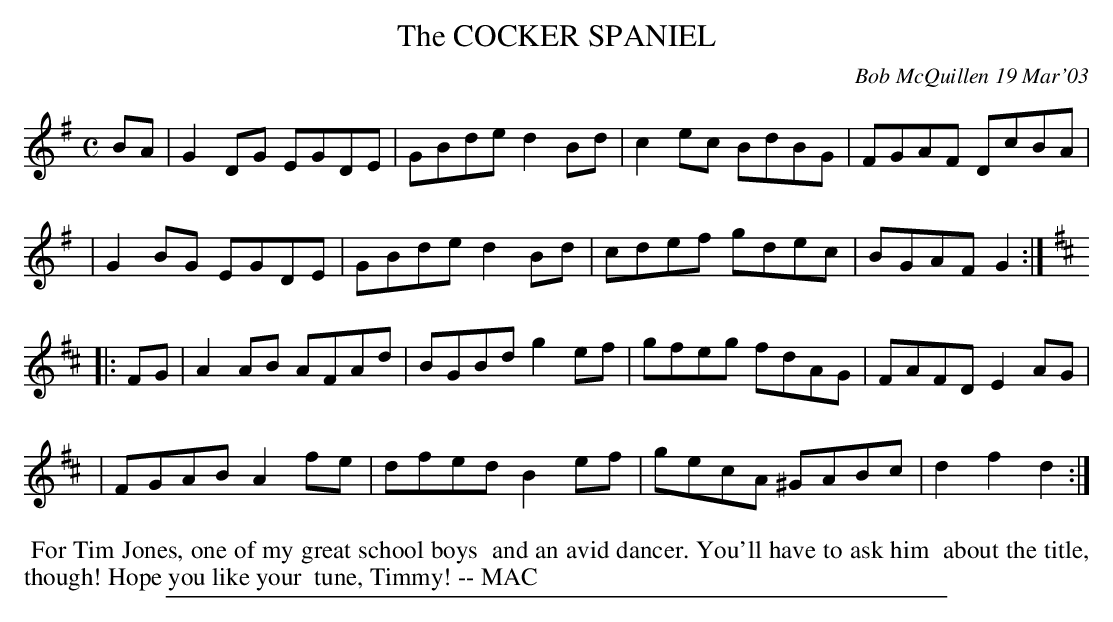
X:1
T: The COCKER SPANIEL
C: Bob McQuillen 19 Mar'03
M: C
L: 1/8
K: G
BA \
| G2DG EGDE | GBde d2Bd | c2ec BdBG | FGAF DcBA |
| G2BG EGDE | GBde d2Bd | cdef gdec | BGAF G2 :|[K:D]
|: FG \
| A2AB AFAd | BGBd g2ef | gfeg fdAG | FAFD E2AG |
| FGAB A2fe | dfed B2ef | gecA ^GABc | d2f2 d2 :|
